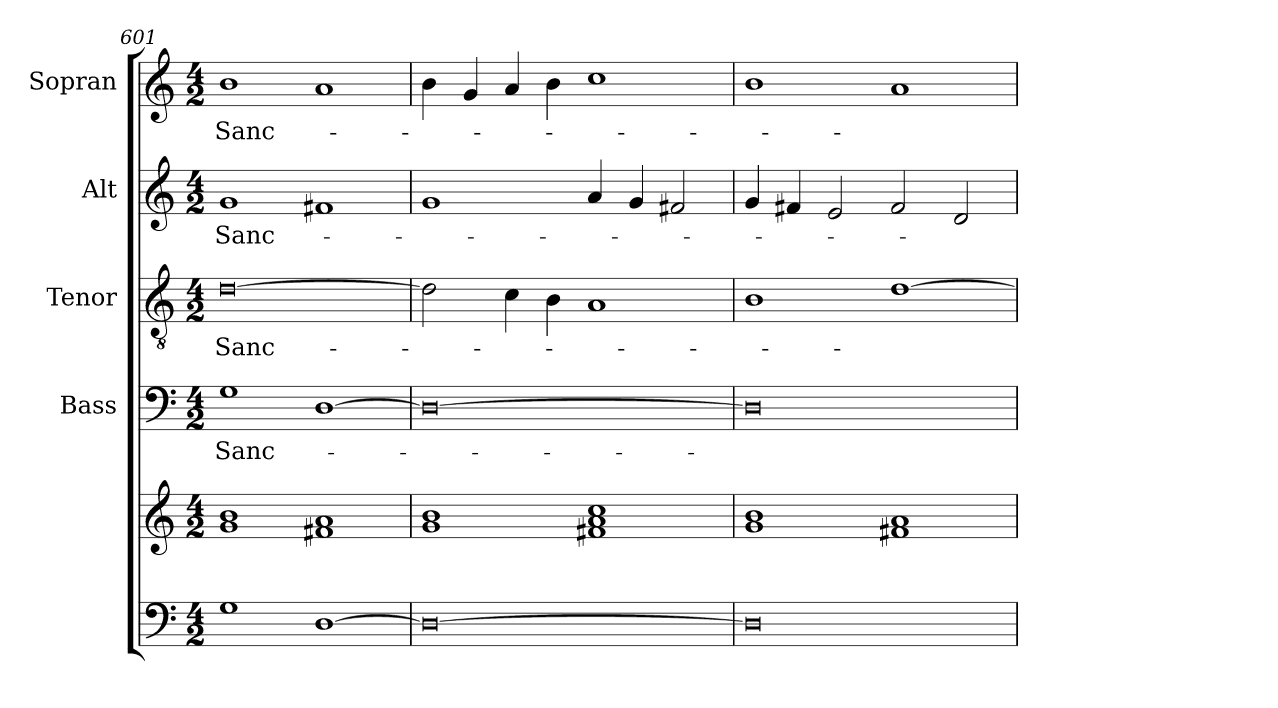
**kern	**kern	**kern	**text	**kern	**text	**kern	**text	**kern	**text
*part5	*part5	*part4	*part4	*part3	*part3	*part2	*part2	*part1	*part1
*staff6	*staff5	*staff4	*staff4	*staff3	*staff3	*staff2	*staff2	*staff1	*staff1
*	*	*I"Bass	*	*I"Tenor	*	*I"Alt	*	*I"Sopran	*
*	*	*I'B.	*	*I'T.	*	*I'A.	*	*I'S.	*
*clefF4	*clefG2	*clefF4	*	*clefGv2	*	*clefG2	*	*clefG2	*
*k[]	*k[]	*k[]	*	*k[]	*	*k[]	*	*k[]	*
*C:	*C:	*C:	*	*C:	*	*C:	*	*C:	*
*M4/2	*M4/2	*M4/2	*	*M4/2	*	*M4/2	*	*M4/2	*
=601	=601	=601	=601	=601	=601	=601	=601	=601	=601
!	!	!	!LO:LY:b	!	!LO:LY:b	!	!LO:LY:b	!	!LO:LY:b
1G	1g 1b	1G	Sanc-	[0d	Sanc-	1g	Sanc-	1b	Sanc-
[1D	1f#X 1a	[1D	.	.	.	1f#X	.	1a	.
=602	=602	=602	=602	=602	=602	=602	=602	=602	=602
0D_	1g 1b	0D_	.	2d\]	.	1g	.	4b\	.
.	.	.	.	.	.	.	.	4g/	.
.	.	.	.	4c\	.	.	.	4a/	.
.	.	.	.	4B\	.	.	.	4b\	.
.	1f#X 1a 1cc	.	.	1A	.	4a/	.	1cc	.
.	.	.	.	.	.	4g/	.	.	.
.	.	.	.	.	.	2f#X/	.	.	.
!!LO:PB:g=z
=603	=603	=603	=603	=603	=603	=603	=603	=603	=603
0D]	1g 1b	0D]	.	1B	.	4g/	.	1b	.
.	.	.	.	.	.	4f#X/	.	.	.
.	.	.	.	.	.	2e/	.	.	.
.	1f#X 1a	.	.	[1d	.	2f#/	.	1a	.
.	.	.	.	.	.	2d/	.	.	.
=	=	=	=	=	=	=	=	=	=
*-	*-	*-	*-	*-	*-	*-	*-	*-	*-
